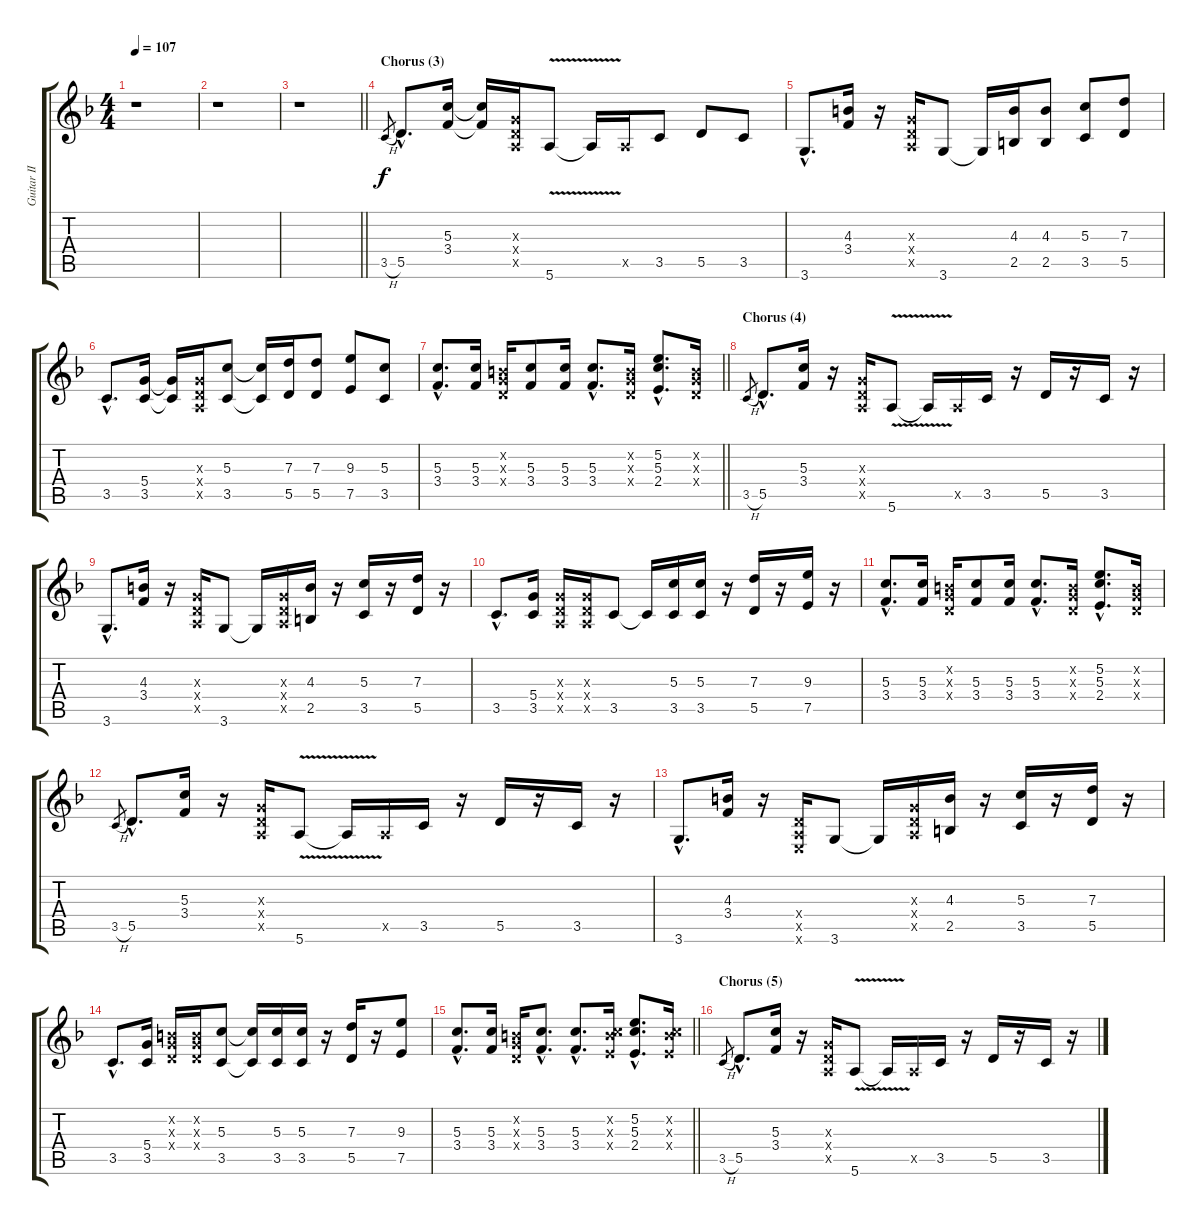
\track ("Guitar II (tabbed)" "Guitar II ") {instrument distortionguitar}
\staff {score tabs}
\tuning (E4 B3 G3 D3 A2 E2) {hide}
\ts (4 4)
\tempo 107
\clef g2
\ks dminor
r.1{dy f} |
r.1 |
\barLineRight lightlight
r.1 |
\section ("" "Chorus (3)")
3.5{h}.8{gr} 5.5{hac}.8{d} (5.3 3.4).16 (5.3{t} 3.4{t}).16 (0.3{x} 0.4{x} 0.5{x}).16 5.6{v}.8 5.6{t}.16 0.5{x}.16 3.5.8 5.5.8 3.5.8 |
3.6{hac}.8{d} (4.3 3.4).16 r.16 (0.3{x} 0.4{x} 0.5{x}).16 3.6.8 3.6{t}.16 (4.3 2.5).16 (4.3 2.5).8 (5.3 3.5).8 (7.3 5.5).8 |
3.5{hac}.8{d} (5.4 3.5).16 (5.4{t} 3.5{t}).16 (0.3{x} 0.4{x} 0.5{x}).16 (5.3 3.5).8 (5.3{t} 3.5{t}).16 (7.3 5.5).16 (7.3 5.5).8 (9.3 7.5).8 (5.3 3.5).8 |
\barLineRight lightlight
(5.3{hac} 3.4{hac}).8{d} (5.3 3.4).16 (0.2{x} 0.3{x} 0.4{x}).16 (5.3 3.4).8 (5.3 3.4).16 (5.3{hac} 3.4{hac}).8{d} (0.2{x} 0.3{x} 0.4{x}).16 (5.2{hac} 5.3{hac} 2.4{hac}).8{d} (0.2{x} 0.3{x} 0.4{x}).16 |
\section ("" "Chorus (4)")
3.5{h}.8{gr} 5.5{hac}.8{d} (5.3 3.4).16 r.16 (0.3{x} 0.4{x} 0.5{x}).16 5.6{v}.8 5.6{t}.16 0.5{x}.16 3.5.16 r.16 5.5.16 r.16 3.5.16 r.16 |
3.6{hac}.8{d} (4.3 3.4).16 r.16 (0.3{x} 0.4{x} 0.5{x}).16 3.6.8 3.6{t}.16 (0.3{x} 0.4{x} 0.5{x}).16 (4.3 2.5).16 r.16 (5.3 3.5).16 r.16 (7.3 5.5).16 r.16 |
3.5{hac}.8{d} (5.4 3.5).16 (0.3{x} 0.4{x} 0.5{x}).16 (0.3{x} 0.4{x} 0.5{x}).16 3.5.8 3.5{t}.16 (5.3 3.5).16 (5.3 3.5).16 r.16 (7.3 5.5).16 r.16 (9.3 7.5).16 r.16 |
(5.3{hac} 3.4{hac}).8{d} (5.3 3.4).16 (0.2{x} 0.3{x} 0.4{x}).16 (5.3 3.4).8 (5.3 3.4).16 (5.3{hac} 3.4{hac}).8{d} (0.2{x} 0.3{x} 0.4{x}).16 (5.2{hac} 5.3{hac} 2.4{hac}).8{d} (0.2{x} 0.3{x} 0.4{x}).16 |
3.5{h}.8{gr} 5.5{hac}.8{d} (5.3 3.4).16 r.16 (0.3{x} 0.4{x} 0.5{x}).16 5.6{v}.8 5.6{t}.16 0.5{x}.16 3.5.16 r.16 5.5.16 r.16 3.5.16 r.16 |
3.6{hac}.8{d} (4.3 3.4).16 r.16 (0.4{x} 0.5{x} 0.6{x}).16 3.6.8 3.6{t}.16 (0.3{x} 0.4{x} 0.5{x}).16 (4.3 2.5).16 r.16 (5.3 3.5).16 r.16 (7.3 5.5).16 r.16 |
3.5{hac}.8{d} (5.4 3.5).16 (0.2{x} 0.3{x} 0.4{x}).16 (0.2{x} 0.3{x} 0.4{x}).16 (5.3 3.5).8 (5.3{t} 3.5{t}).16 (5.3 3.5).16 (5.3 3.5).16 r.16 (7.3 5.5).16 r.16 (9.3 7.5).8 |
\barLineRight lightlight
(5.3{hac} 3.4{hac}).8{d} (5.3 3.4).16 (0.2{x} 0.3{x} 0.4{x}).16 (5.3{hac} 3.4{hac}).8{d} (5.3{hac} 3.4{hac}).8{d} (0.2{x} 5.3{x} 2.4{x}).16 (5.2{hac} 5.3{hac} 2.4{hac}).8{d} (0.2{x} 5.3{x} 2.4{x}).16 |
\section ("" "Chorus (5)")
3.5{h}.8{gr} 5.5{hac}.8{d} (5.3 3.4).16 r.16 (0.3{x} 0.4{x} 0.5{x}).16 5.6{v}.8 5.6{t}.16 0.5{x}.16 3.5.16 r.16 5.5.16 r.16 3.5.16 r.16
